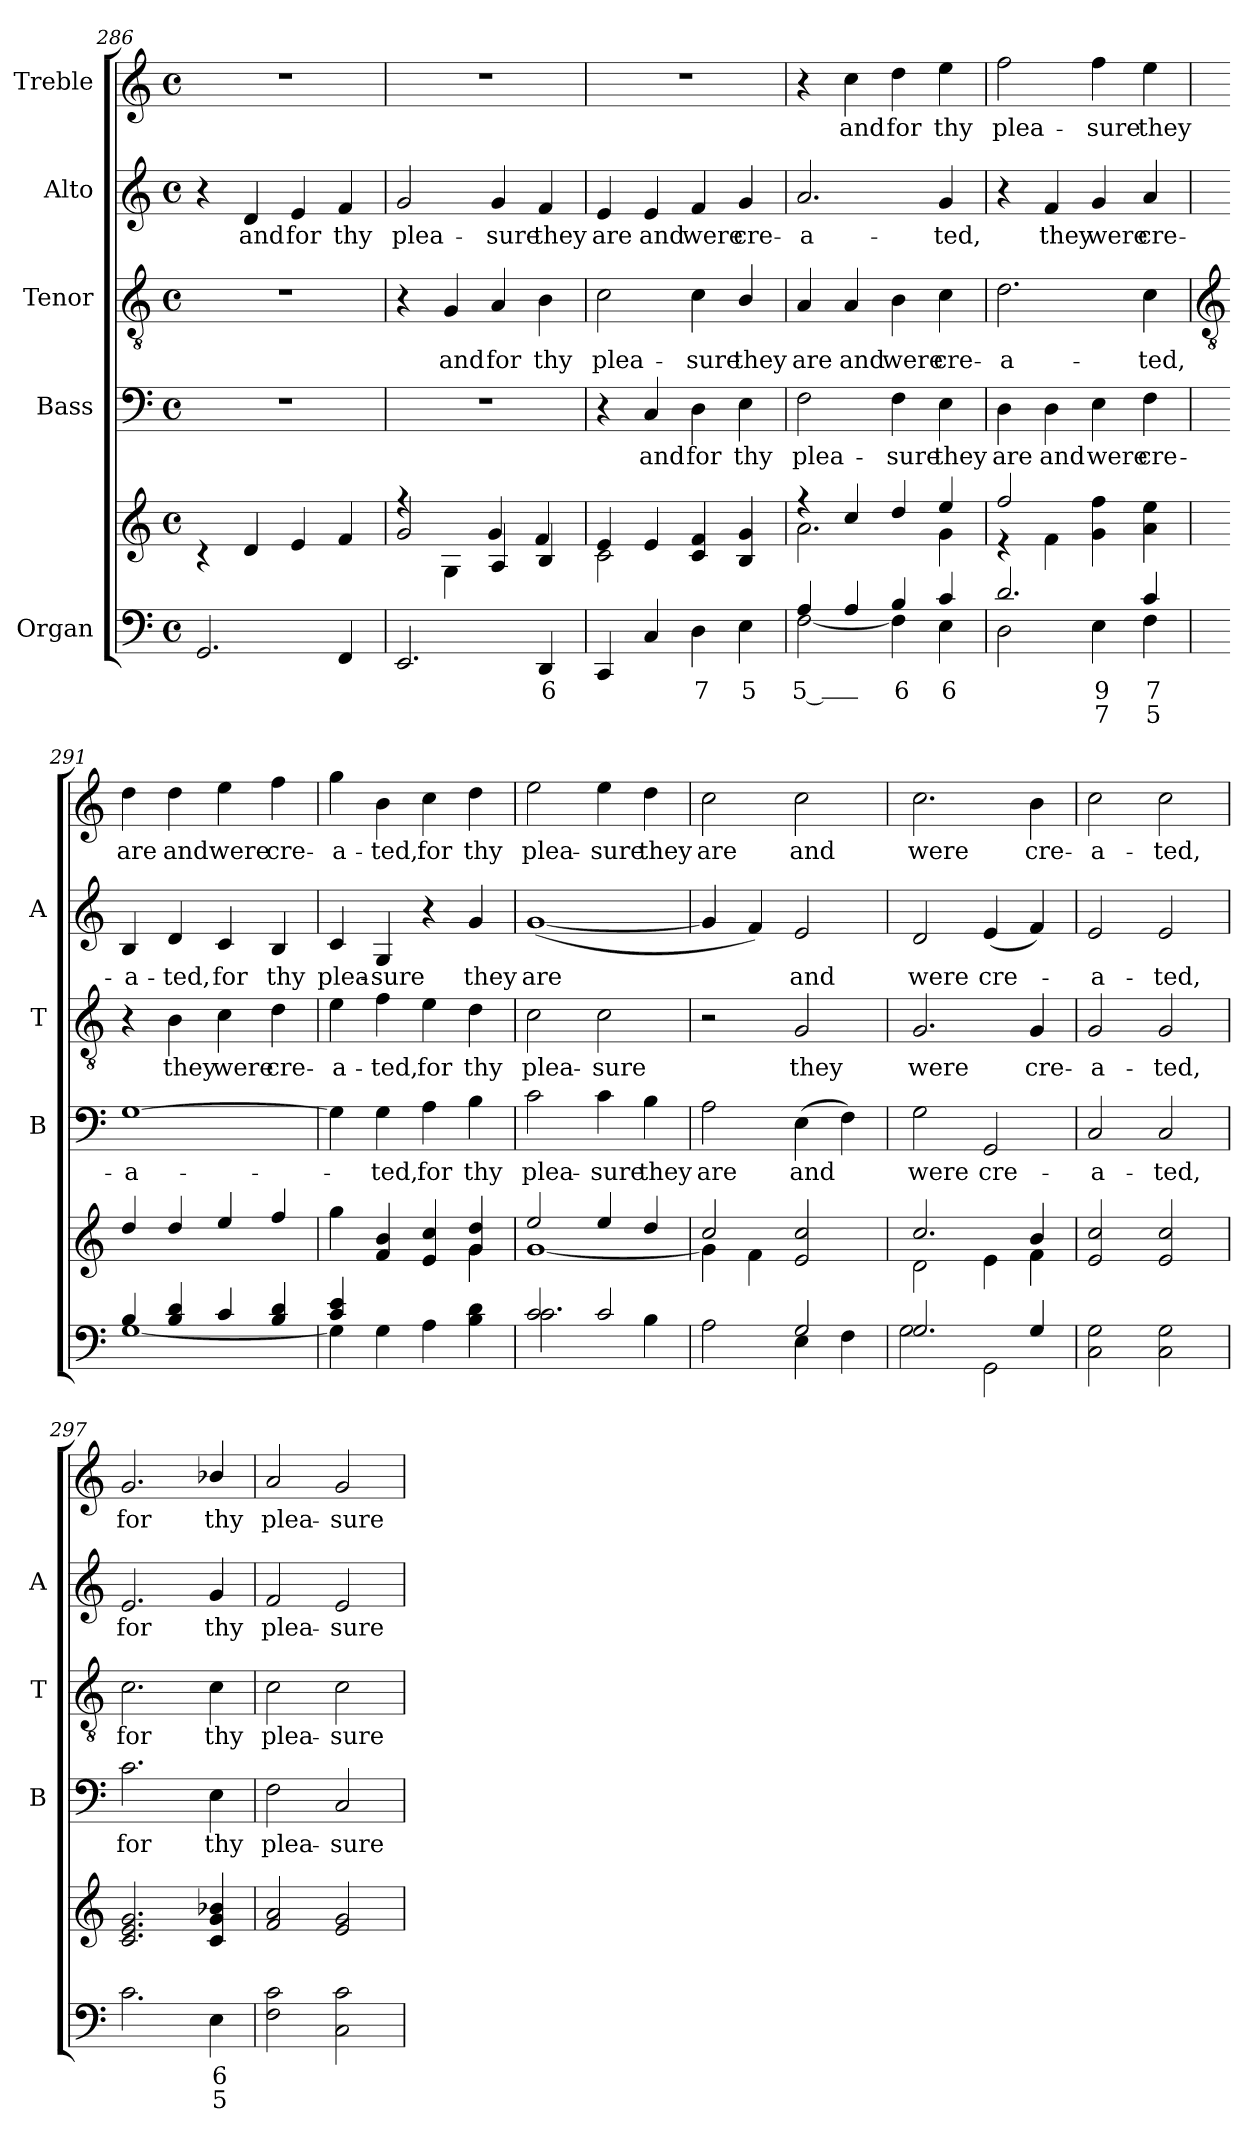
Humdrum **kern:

**kern	**text	**text	**kern	**kern	**text	**kern	**text	**kern	**text	**kern	**text
*part5	*part5	*part5	*part5	*part4	*part4	*part3	*part3	*part2	*part2	*part1	*part1
*staff6	*staff6	*staff6	*staff5	*staff4	*staff4	*staff3	*staff3	*staff2	*staff2	*staff1	*staff1
*I"Organ	*	*	*	*I"Bass	*	*I"Tenor	*	*I"Alto	*	*I"Treble	*
*	*	*	*	*I'B	*	*I'T	*	*I'A	*	*	*
!!LO:LB:g=z
*clefF4	*	*	*clefG2	*clefF4	*	*clefGv2	*	*clefG2	*	*clefG2	*
*k[]	*	*	*k[]	*k[]	*	*k[]	*	*k[]	*	*k[]	*
*C:	*	*	*C:	*C:	*	*C:	*	*C:	*	*C:	*
*M4/4	*	*	*M4/4	*M4/4	*	*M4/4	*	*M4/4	*	*M4/4	*
*met(c)	*	*	*met(c)	*met(c)	*	*met(c)	*	*met(c)	*	*met(c)	*
=286	=286	=286	=286	=286	=286	=286	=286	=286	=286	=286	=286
*^	*	*	*^	*	*	*	*	*	*	*	*
1ryy	2.GG/	.	.	1ryy	4r	1r	.	1r	.	4r	.	1r	.
!	!	!	!	!	!	!	!	!	!	!	!LO:LY:b	!	!
.	.	.	.	.	4d/	.	.	.	.	4d	and	.	.
!	!	!	!	!	!	!	!	!	!	!	!LO:LY:b	!	!
.	.	.	.	.	4e/	.	.	.	.	4e	for	.	.
!	!	!	!	!	!	!	!	!	!	!	!LO:LY:b	!	!
.	4FF/	.	.	.	4f/	.	.	.	.	4f	thy	.	.
=287	=287	=287	=287	=287	=287	=287	=287	=287	=287	=287	=287	=287	=287
!	!	!	!	!	!	!	!	!	!	!	!LO:LY:b	!	!
1ryy	2.EE/	.	.	4r	2g/	1r	.	4r	.	2g	plea-	1r	.
!	!	!	!	!	!	!	!	!	!LO:LY:b	!	!	!	!
.	.	.	.	4G\	.	.	.	4G	and	.	.	.	.
!	!	!	!	!	!	!	!	!	!LO:LY:b	!	!LO:LY:b	!	!
.	.	.	.	4A	4g/	.	.	4A	for	4g	-sure	.	.
!	!	!LO:LY:b	!	!	!	!	!	!	!LO:LY:b	!	!LO:LY:b	!	!
.	4DD/	6	.	4B	4f/	.	.	4B	thy	4f	they	.	.
=288	=288	=288	=288	=288	=288	=288	=288	=288	=288	=288	=288	=288	=288
!	!	!	!	!	!	!	!	!	!LO:LY:b	!	!LO:LY:b	!	!
1ryy	4CC/	.	.	2c\	4e/	4r	.	2c	plea-	4e	are	1r	.
!	!	!	!	!	!	!	!LO:LY:b	!	!	!	!LO:LY:b	!	!
.	4C/	.	.	.	4e/	4C	and	.	.	4e	and	.	.
!	!	!LO:LY:b	!	!	!	!	!LO:LY:b	!	!LO:LY:b	!	!LO:LY:b	!	!
.	4D\	7	.	2ryy	4c/ 4f/	4D	for	4c	-sure	4f	were	.	.
!	!	!LO:LY:b	!	!	!	!	!LO:LY:b	!	!LO:LY:b	!	!LO:LY:b	!	!
.	4E\	5	.	.	4B/ 4g/	4E	thy	4B/	they	4g	cre-	.	.
=289	=289	=289	=289	=289	=289	=289	=289	=289	=289	=289	=289	=289	=289
!	!	!LO:LY:b	!	!	!	!	!LO:LY:b	!	!LO:LY:b	!	!LO:LY:b	!	!
4A/	[2F\	5__	.	4r	2.a\	2F	plea-	4A	are	2.a	-a-	4r	.
!	!	!	!	!	!	!	!	!	!LO:LY:b	!	!	!	!LO:LY:b
4A/	.	.	.	4cc/	.	.	.	4A	and	.	.	4cc	and
!	!	!LO:LY:b	!	!	!	!	!LO:LY:b	!	!LO:LY:b	!	!	!	!LO:LY:b
4B/	4F\]	6	.	4dd/	.	4F	-sure	4B	were	.	.	4dd	for
!	!	!LO:LY:b	!	!	!	!	!LO:LY:b	!	!LO:LY:b	!	!LO:LY:b	!	!LO:LY:b
4c/	4E\	6	.	4ee/	4g\	4E	they	4c	cre-	4g	-ted,	4ee	thy
=290	=290	=290	=290	=290	=290	=290	=290	=290	=290	=290	=290	=290	=290
!	!	!	!	!	!	!	!LO:LY:b	!	!LO:LY:b	!	!	!	!LO:LY:b
2.d/	2D\	.	.	2ff/	4r	4D	are	2.d	-a-	4r	.	2ff	plea-
!	!	!	!	!	!	!	!LO:LY:b	!	!	!	!LO:LY:b	!	!
.	.	.	.	.	4f\	4D	and	.	.	4f	they	.	.
!	!	!LO:LY:b	!LO:LY:b	!	!	!	!LO:LY:b	!	!	!	!LO:LY:b	!	!LO:LY:b
.	4E\	9	7	4g 4ff	2ryy	4E	were	.	.	4g	were	4ff	-sure
!	!	!LO:LY:b	!LO:LY:b	!	!	!	!LO:LY:b	!	!LO:LY:b	!	!LO:LY:b	!	!LO:LY:b
4c/	4F\	7	5	4a 4ee	.	4F	cre-	4c	-ted,	4a	cre-	4ee	they
!!LO:LB:g=z
=291	=291	=291	=291	=291	=291	=291	=291	=291	=291	=291	=291	=291	=291
*	*	*	*	*	*	*	*	*clefGv2	*	*	*	*	*
!	!	!	!	!	!	!	!LO:LY:b	!	!	!	!LO:LY:b	!	!LO:LY:b
4B/	[1G\	.	.	4dd	1ryy	[1G	-a-	4r	.	4B	-a-	4dd	are
!	!	!	!	!	!	!	!	!	!LO:LY:b	!	!LO:LY:b	!	!LO:LY:b
4B/ 4d/	.	.	.	4dd	.	.	.	4B	they	4d	-ted,	4dd	and
!	!	!	!	!	!	!	!	!	!LO:LY:b	!	!LO:LY:b	!	!LO:LY:b
4c/	.	.	.	4ee	.	.	.	4c	were	4c	for	4ee	were
!	!	!	!	!	!	!	!	!	!LO:LY:b	!	!LO:LY:b	!	!LO:LY:b
4B/ 4d/	.	.	.	4ff	.	.	.	4d	cre-	4B	thy	4ff	cre-
=292	=292	=292	=292	=292	=292	=292	=292	=292	=292	=292	=292	=292	=292
!	!	!	!	!	!	!	!	!	!LO:LY:b	!	!LO:LY:b	!	!LO:LY:b
4c/ 4e/	4G\]	.	.	4gg	2ryy	4G]	.	4e	-a-	4c	plea-	4gg	-a-
!	!	!	!	!	!	!	!LO:LY:b	!	!LO:LY:b	!	!LO:LY:b	!	!LO:LY:b
2.ryy	4G\	.	.	4f 4b	.	4G	ted,	4f	-ted,	4G	-sure	4b	-ted,
!	!	!	!	!	!	!	!LO:LY:b	!	!LO:LY:b	!	!	!	!LO:LY:b
.	4A\	.	.	4e 4cc	4ryy	4A	for	4e	for	4r	.	4cc	for
!	!	!	!	!	!	!	!LO:LY:b	!	!LO:LY:b	!	!LO:LY:b	!	!LO:LY:b
.	4B\ 4d\	.	.	4g 4dd	4g\	4B	thy	4d	thy	4g	they	4dd	thy
=293	=293	=293	=293	=293	=293	=293	=293	=293	=293	=293	=293	=293	=293
!	!	!	!	!	!	!	!LO:LY:b	!	!LO:LY:b	!	!LO:LY:b	!	!LO:LY:b
2c/	2.c\	.	.	2ee/	[1g\	2c	plea-	2c	plea-	(<[1g	are	2ee	plea-
!	!	!	!	!	!	!	!LO:LY:b	!	!LO:LY:b	!	!	!	!LO:LY:b
2c/	.	.	.	4ee/	.	4c	-sure	2c	-sure	.	.	4ee	-sure
!	!	!	!	!	!	!	!LO:LY:b	!	!	!	!	!	!LO:LY:b
.	4B\	.	.	4dd/	.	4B	they	.	.	.	.	4dd	they
=294	=294	=294	=294	=294	=294	=294	=294	=294	=294	=294	=294	=294	=294
!	!	!	!	!	!	!	!LO:LY:b	!	!	!	!	!	!LO:LY:b
2ryy	2A\	.	.	2cc/	4g\]	2A	are	2r	.	4g]	.	2cc	are
.	.	.	.	.	4f\	.	.	.	.	4f)	.	.	.
!	!	!	!	!	!	!	!LO:LY:b	!	!LO:LY:b	!	!LO:LY:b	!	!LO:LY:b
2G/	4E\	.	.	2e 2cc	2ryy	(>4E	and	2G	they	2e	and	2cc	and
.	4F\	.	.	.	.	4F)	.	.	.	.	.	.	.
=295	=295	=295	=295	=295	=295	=295	=295	=295	=295	=295	=295	=295	=295
!	!	!	!	!	!	!	!LO:LY:b	!	!LO:LY:b	!	!LO:LY:b	!	!LO:LY:b
2.G/	2G\	.	.	2.cc/	2d\	2G	were	2.G	were	2d	were	2.cc	were
!	!	!	!	!	!	!	!LO:LY:b	!	!	!	!LO:LY:b	!	!
.	2GG\	.	.	.	4e\	2GG	cre-	.	.	(<4e	cre-	.	.
!	!	!	!	!	!	!	!	!	!LO:LY:b	!	!	!	!LO:LY:b
4G/	.	.	.	4b/	4f\	.	.	4G	cre-	4f)	.	4b	cre-
=296	=296	=296	=296	=296	=296	=296	=296	=296	=296	=296	=296	=296	=296
!	!	!	!	!	!	!	!LO:LY:b	!	!LO:LY:b	!	!LO:LY:b	!	!LO:LY:b
1ryy	2C\ 2G\	.	.	2e 2cc	1ryy	2C	-a-	2G	-a-	2e	a-	2cc	-a-
!	!	!	!	!	!	!	!LO:LY:b	!	!LO:LY:b	!	!LO:LY:b	!	!LO:LY:b
.	2C\ 2G\	.	.	2e 2cc	.	2C	-ted,	2G	-ted,	2e	-ted,	2cc	-ted,
=297	=297	=297	=297	=297	=297	=297	=297	=297	=297	=297	=297	=297	=297
!	!	!	!	!	!	!	!LO:LY:b	!	!LO:LY:b	!	!LO:LY:b	!	!LO:LY:b
1ryy	2.c\	.	.	2.c 2.e 2.g	1ryy	2.c	for	2.c	for	2.e	for	2.g	for
!	!	!LO:LY:b	!LO:LY:b	!	!	!	!LO:LY:b	!	!LO:LY:b	!	!LO:LY:b	!	!LO:LY:b
.	4E\	6	5	4c/ 4g/ 4b-X/	.	4E	thy	4c	thy	4g	thy	4b-X/	thy
=298	=298	=298	=298	=298	=298	=298	=298	=298	=298	=298	=298	=298	=298
!	!	!	!	!	!	!	!LO:LY:b	!	!LO:LY:b	!	!LO:LY:b	!	!LO:LY:b
1ryy	2F\ 2c\	.	.	2f 2a	1ryy	2F	plea-	2c	plea-	2f	plea-	2a	plea-
!	!	!	!	!	!	!	!LO:LY:b	!	!LO:LY:b	!	!LO:LY:b	!	!LO:LY:b
.	2C\ 2c\	.	.	2e 2g	.	2C	-sure	2c	-sure	2e	-sure	2g	-sure
*v	*v	*	*	*	*	*	*	*	*	*	*	*	*
*	*	*	*v	*v	*	*	*	*	*	*	*	*
=	=	=	=	=	=	=	=	=	=	=	=
*-	*-	*-	*-	*-	*-	*-	*-	*-	*-	*-	*-
